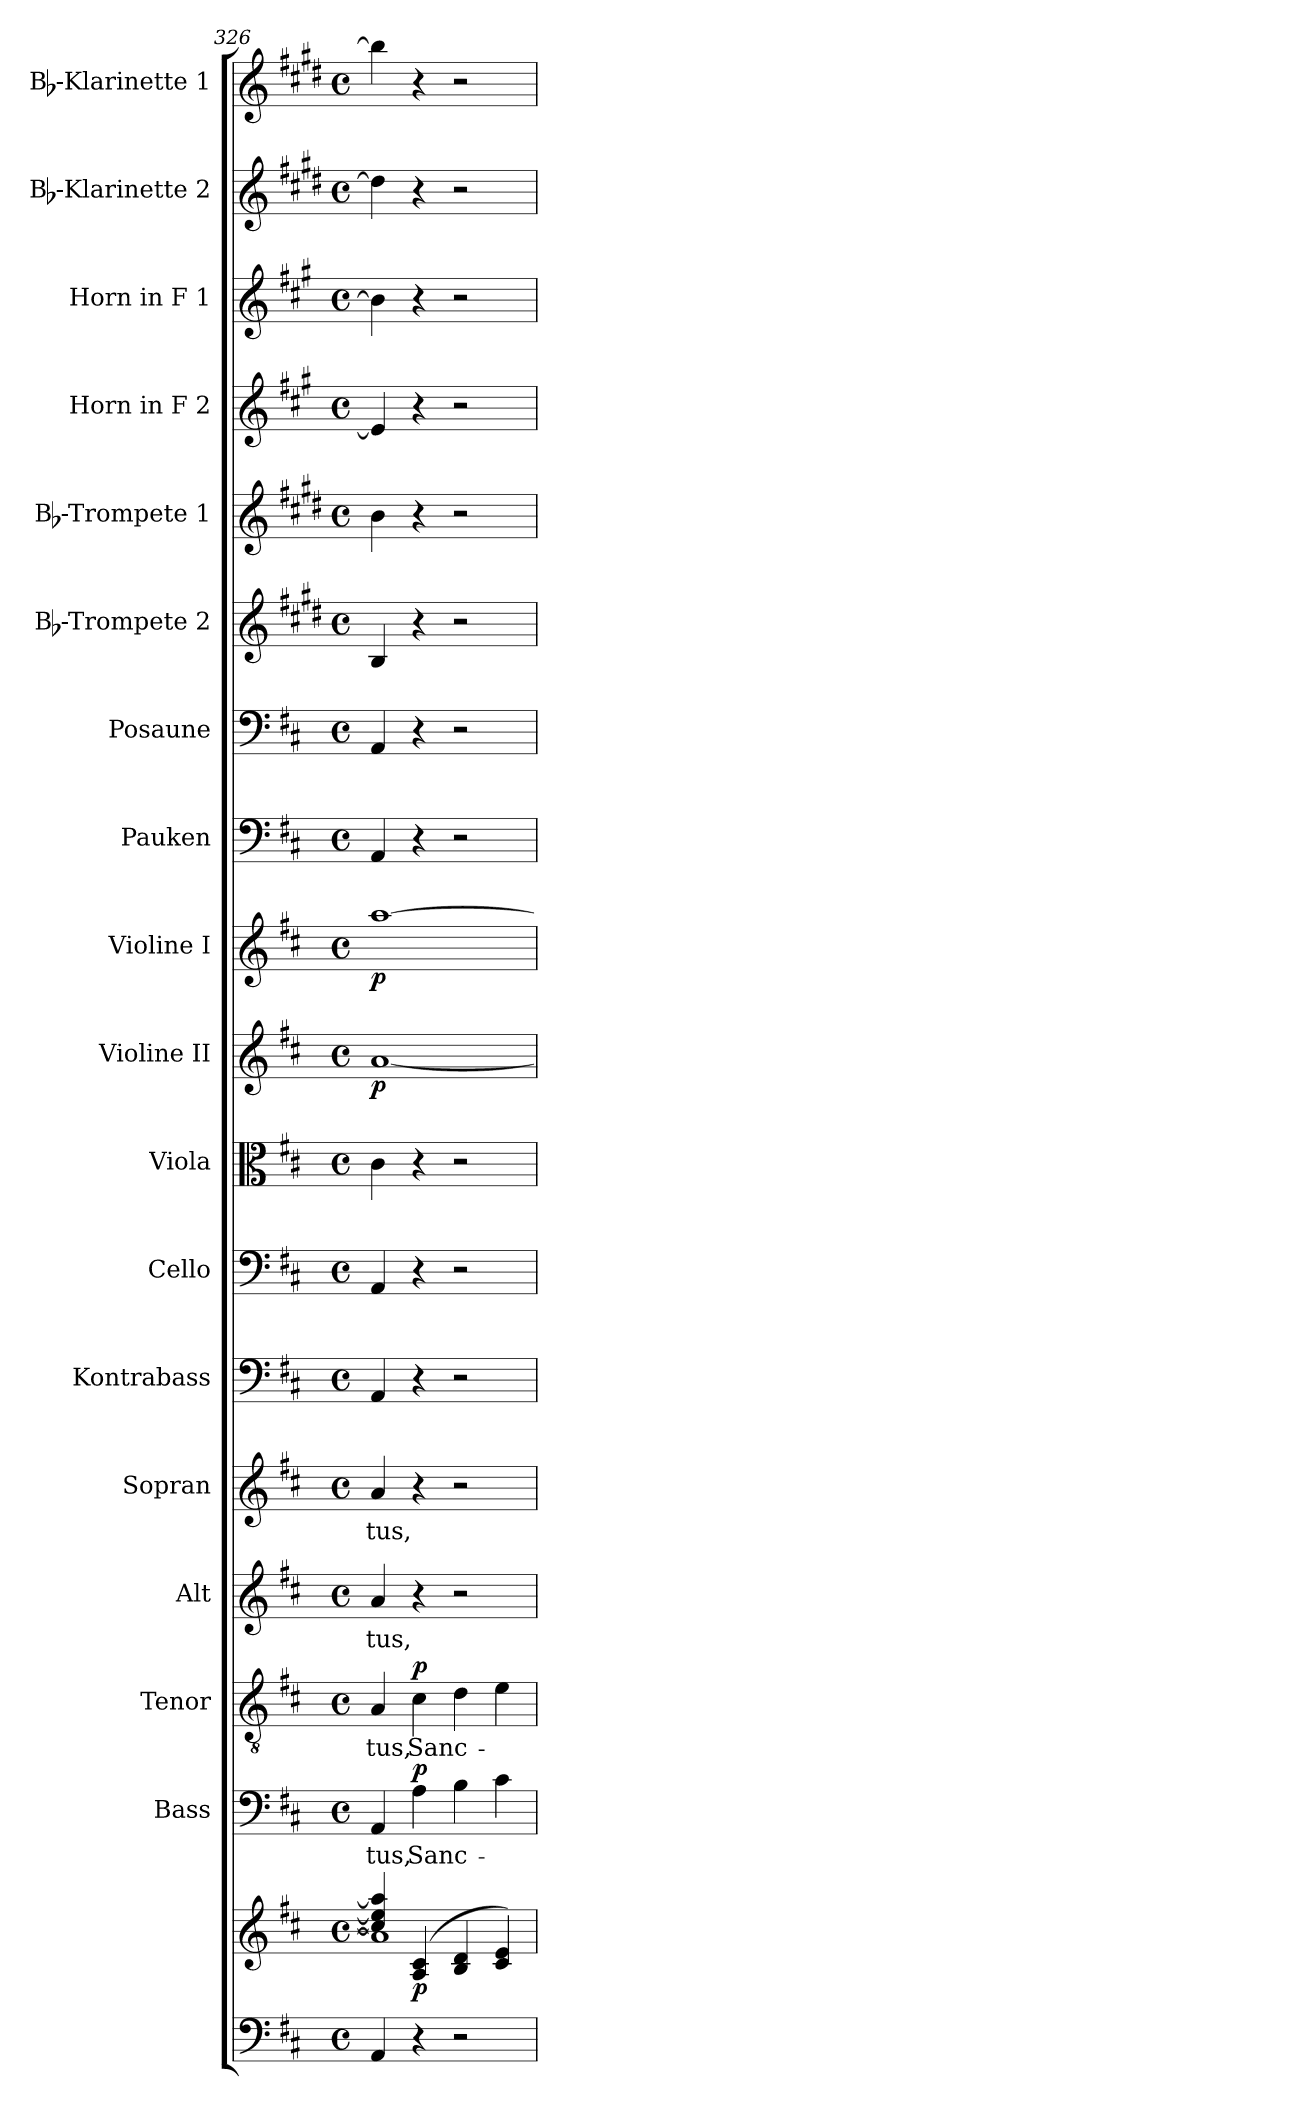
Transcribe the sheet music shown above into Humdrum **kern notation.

**kern	**kern	**dynam	**kern	**text	**dynam	**kern	**text	**dynam	**kern	**text	**kern	**text	**kern	**kern	**kern	**kern	**dynam	**kern	**dynam	**kern	**kern	**kern	**kern	**kern	**kern	**kern	**kern
*part18	*part18	*part18	*part17	*part17	*part17	*part16	*part16	*part16	*part15	*part15	*part14	*part14	*part13	*part12	*part11	*part10	*part10	*part9	*part9	*part8	*part7	*part6	*part5	*part4	*part3	*part2	*part1
*staff19	*staff18	*staff18/19	*staff17	*staff17	*staff17	*staff16	*staff16	*staff16	*staff15	*staff15	*staff14	*staff14	*staff13	*staff12	*staff11	*staff10	*staff10	*staff9	*staff9	*staff8	*staff7	*staff6	*staff5	*staff4	*staff3	*staff2	*staff1
*	*	*	*I"Bass	*	*	*I"Tenor	*	*	*I"Alt	*	*I"Sopran	*	*I"Kontrabass	*I"Cello	*I"Viola	*I"Violine II	*	*I"Violine I	*	*I"Pauken	*I"Posaune	*I"Bb-Trompete 2	*I"Bb-Trompete 1	*I"Horn in F 2	*I"Horn in F 1	*I"Bb-Klarinette 2	*I"Bb-Klarinette 1
*	*	*	*I'B.	*	*	*I'T.	*	*	*I'A.	*	*I'S.	*	*I'Kb.	*	*I'Vla.	*I'Vl. II	*	*I'Vl. I	*	*I'Pk.	*I'Pos.	*I'Bb Trp. 2	*I'Bb Trp. 1	*	*	*I'Bb Kl. 2	*I'Bb Kl. 1
*clefF4	*clefG2	*	*clefF4	*	*	*clefGv2	*	*	*clefG2	*	*clefG2	*	*clefF4	*clefF4	*clefC3	*clefG2	*	*clefG2	*	*clefF4	*clefF4	*clefG2	*clefG2	*clefG2	*clefG2	*clefG2	*clefG2
*	*	*	*	*	*	*	*	*	*	*	*	*	*ITrd7c12	*	*	*	*	*	*	*	*	*ITrd1c2	*ITrd1c2	*ITrd4c7	*ITrd4c7	*ITrd1c2	*ITrd1c2
*k[f#c#]	*k[f#c#]	*	*k[f#c#]	*	*	*k[f#c#]	*	*	*k[f#c#]	*	*k[f#c#]	*	*k[f#c#]	*k[f#c#]	*k[f#c#]	*k[f#c#]	*	*k[f#c#]	*	*k[f#c#]	*k[f#c#]	*k[f#c#]	*k[f#c#]	*k[f#c#]	*k[f#c#]	*k[f#c#]	*k[f#c#]
*D:	*D:	*	*D:	*	*	*D:	*	*	*D:	*	*D:	*	*D:	*D:	*D:	*D:	*	*D:	*	*D:	*D:	*D:	*D:	*D:	*D:	*D:	*D:
*M4/4	*M4/4	*	*M4/4	*	*	*M4/4	*	*	*M4/4	*	*M4/4	*	*M4/4	*M4/4	*M4/4	*M4/4	*	*M4/4	*	*M4/4	*M4/4	*M4/4	*M4/4	*M4/4	*M4/4	*M4/4	*M4/4
*met(c)	*met(c)	*	*met(c)	*	*	*met(c)	*	*	*met(c)	*	*met(c)	*	*met(c)	*met(c)	*met(c)	*met(c)	*	*met(c)	*	*met(c)	*met(c)	*met(c)	*met(c)	*met(c)	*met(c)	*met(c)	*met(c)
=326	=326	=326	=326	=326	=326	=326	=326	=326	=326	=326	=326	=326	=326	=326	=326	=326	=326	=326	=326	=326	=326	=326	=326	=326	=326	=326	=326
*	*^	*	*	*	*	*	*	*	*	*	*	*	*	*	*	*	*	*	*	*	*	*	*	*	*	*	*
!	!	!	!	!	!LO:LY:b	!	!	!LO:LY:b	!	!	!LO:LY:b	!	!LO:LY:b	!	!	!	!	!LO:DY:b	!	!LO:DY:b	!	!	!	!	!	!	!	!
4AA/	4cc#/] 4ee/] 4aa/]	1a]	.	4AA/	-tus,	.	4A/	-tus,	.	4a/	-tus,	4a/	-tus,	4AAA/	4AA/	4c#\	[1a	p	[1aa	p	4AA/	4AA/	4A/	4a\	4A/]	4e\]	4cc#\]	4aa\]
!	!	!	!LO:DY:b	!	!LO:LY:b	!LO:DY:a	!	!LO:LY:b	!LO:DY:a	!	!	!	!	!	!	!	!	!	!	!	!	!	!	!	!	!	!	!
4r	(<4A/ 4c#/	.	p	4A\	Sanc-	p	4c#\	Sanc-	p	4r	.	4r	.	4r	4r	4r	.	.	.	.	4r	4r	4r	4r	4r	4r	4r	4r
2r	4B/ 4d/	.	.	4B\	.	.	4d\	.	.	2r	.	2r	.	2r	2r	2r	.	.	.	.	2r	2r	2r	2r	2r	2r	2r	2r
.	4c#/ 4e/)	.	.	4c#\	.	.	4e\	.	.	.	.	.	.	.	.	.	.	.	.	.	.	.	.	.	.	.	.	.
*	*v	*v	*	*	*	*	*	*	*	*	*	*	*	*	*	*	*	*	*	*	*	*	*	*	*	*	*	*
=	=	=	=	=	=	=	=	=	=	=	=	=	=	=	=	=	=	=	=	=	=	=	=	=	=	=	=
*-	*-	*-	*-	*-	*-	*-	*-	*-	*-	*-	*-	*-	*-	*-	*-	*-	*-	*-	*-	*-	*-	*-	*-	*-	*-	*-	*-
